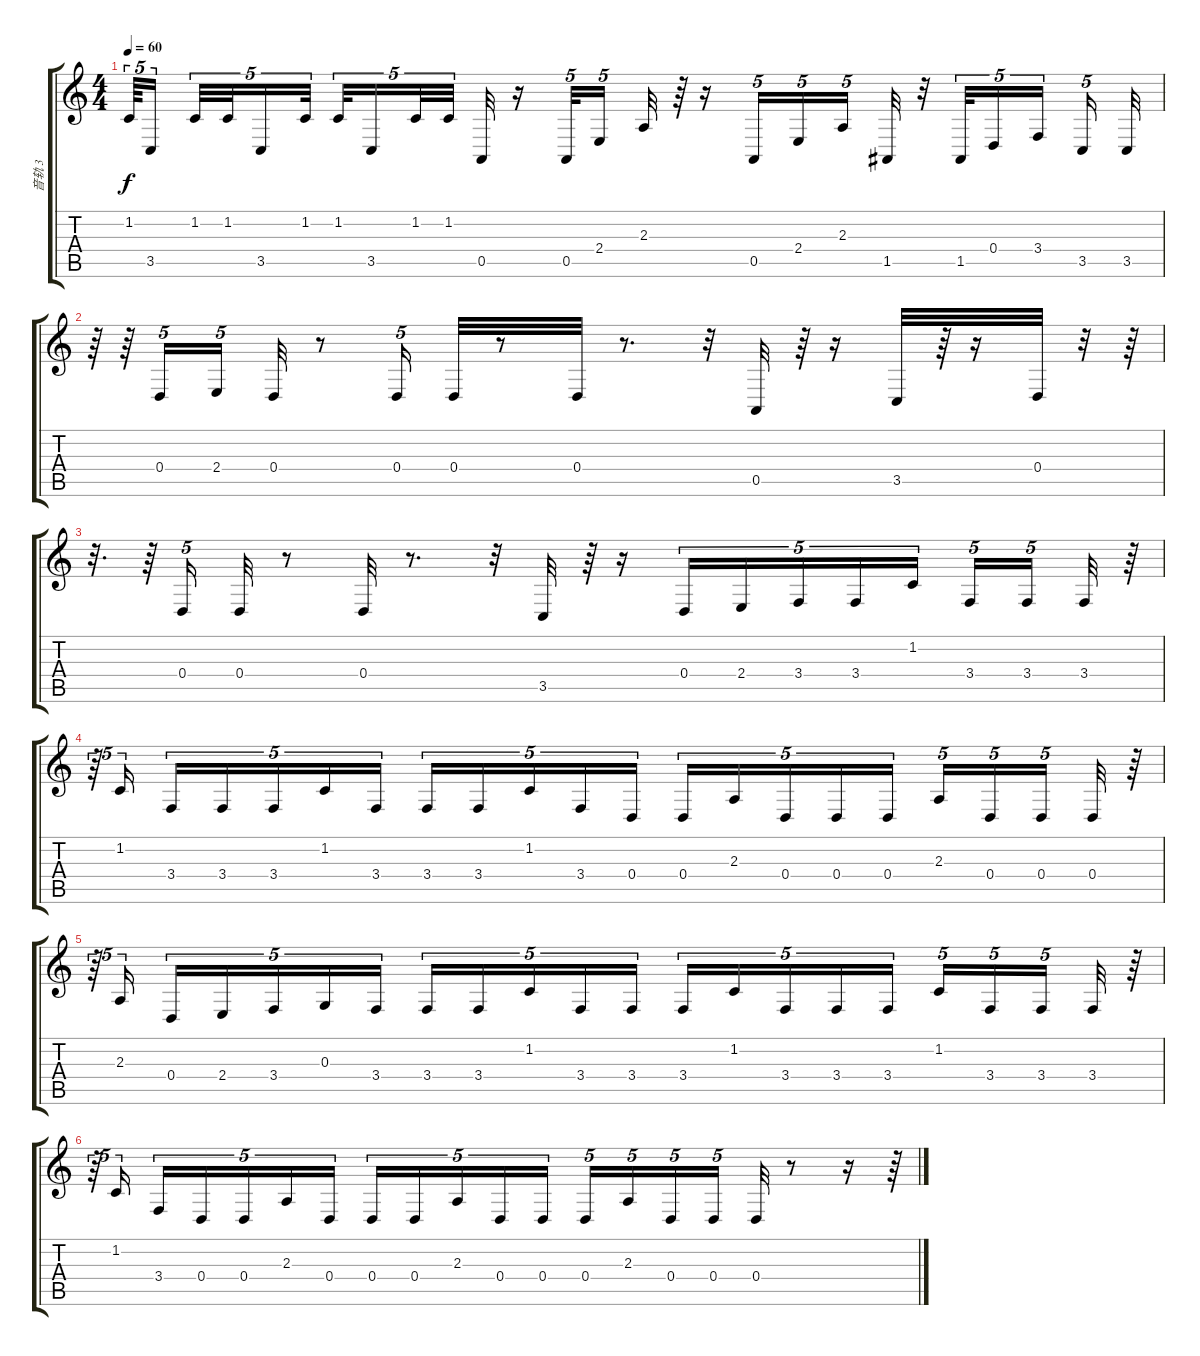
\track ("音轨 3" "音轨 3") {instrument lead1square}
\staff {score tabs}
\tuning (E4 B3 G3 D3 A2 E2) {hide}
\ts (4 4)
\tempo 60
\clef g2
\ks c
1.2{t}.64{tu (5 4) dy f} 3.5.16{tu (5 4) beam splitsecondary} 1.2.32{tu (5 4)} 1.2.32{tu (5 4)} 3.5.16{tu (5 4)} 1.2.32{tu (5 4) beam splitsecondary} 1.2.32{tu (5 4)} 3.5.16{tu (5 4)} 1.2.32{tu (5 4)} 1.2.32{tu (5 4) beam splitsecondary} 0.5.32 r.16 0.5.32{tu (5 4)} 2.4.16{tu (5 4) beam splitsecondary} 2.3.32 r.64 r.16 0.5.16{tu (5 4)} 2.4.16{tu (5 4)} 2.3.16{tu (5 4) beam splitsecondary} 1.5.32 r.32 1.5.32{tu (5 4)} 0.4.16{tu (5 4)} 3.4.16{tu (5 4) beam splitsecondary} 3.5.16{tu (5 4)} 3.5.32 |
r.64 r.64 0.4.16{tu (5 4)} 2.4.16{tu (5 4) beam splitsecondary} 0.4.32 r.8 0.4.16{tu (5 4)} 0.4.32 r.8 0.4.32 r.8{d} r.32 0.5.32 r.64 r.16 3.5.32 r.64 r.16 0.4.32 r.32 r.64 |
r.32{d} r.64 0.4.16{tu (5 4)} 0.4.32 r.8 0.4.32 r.8{d} r.32 3.5.32 r.64 r.16 0.4.16{tu (5 4)} 2.4.16{tu (5 4)} 3.4.16{tu (5 4)} 3.4.16{tu (5 4)} 1.2.16{tu (5 4) beam splitsecondary} 3.4.16{tu (5 4)} 3.4.16{tu (5 4) beam splitsecondary} 3.4.32 r.64 |
r.64{tu (5 4)} 1.2.16{tu (5 4) beam splitsecondary} 3.4.16{tu (5 4)} 3.4.16{tu (5 4)} 3.4.16{tu (5 4)} 1.2.16{tu (5 4)} 3.4.16{tu (5 4) beam splitsecondary} 3.4.16{tu (5 4)} 3.4.16{tu (5 4)} 1.2.16{tu (5 4)} 3.4.16{tu (5 4)} 0.4.16{tu (5 4) beam splitsecondary} 0.4.16{tu (5 4)} 2.3.16{tu (5 4)} 0.4.16{tu (5 4)} 0.4.16{tu (5 4)} 0.4.16{tu (5 4) beam splitsecondary} 2.3.16{tu (5 4)} 0.4.16{tu (5 4)} 0.4.16{tu (5 4) beam splitsecondary} 0.4.32 r.64 |
r.64{tu (5 4)} 2.3.16{tu (5 4) beam splitsecondary} 0.4.16{tu (5 4)} 2.4.16{tu (5 4)} 3.4.16{tu (5 4)} 0.3.16{tu (5 4)} 3.4.16{tu (5 4) beam splitsecondary} 3.4.16{tu (5 4)} 3.4.16{tu (5 4)} 1.2.16{tu (5 4)} 3.4.16{tu (5 4)} 3.4.16{tu (5 4) beam splitsecondary} 3.4.16{tu (5 4)} 1.2.16{tu (5 4) volume 15} 3.4.16{tu (5 4) volume 15} 3.4.16{tu (5 4) volume 14} 3.4.16{tu (5 4) volume 14 beam splitsecondary} 1.2.16{tu (5 4) volume 13} 3.4.16{tu (5 4) volume 12} 3.4.16{tu (5 4) volume 12 beam splitsecondary} 3.4.32{volume 11} r.64 |
r.64{tu (5 4)} 1.2.16{tu (5 4) volume 10 beam splitsecondary} 3.4.16{tu (5 4) volume 10} 0.4.16{tu (5 4) volume 9} 0.4.16{tu (5 4) volume 8} 2.3.16{tu (5 4) volume 8} 0.4.16{tu (5 4) volume 7 beam splitsecondary} 0.4.16{tu (5 4) volume 6} 0.4.16{tu (5 4) volume 6} 2.3.16{tu (5 4) volume 5} 0.4.16{tu (5 4) volume 5} 0.4.16{tu (5 4) volume 4 beam splitsecondary} 0.4.16{tu (5 4) volume 3} 2.3.16{tu (5 4) volume 3} 0.4.16{tu (5 4) volume 2} 0.4.16{tu (5 4) volume 2} 0.4.32{volume 1} r.8 r.16 r.64
